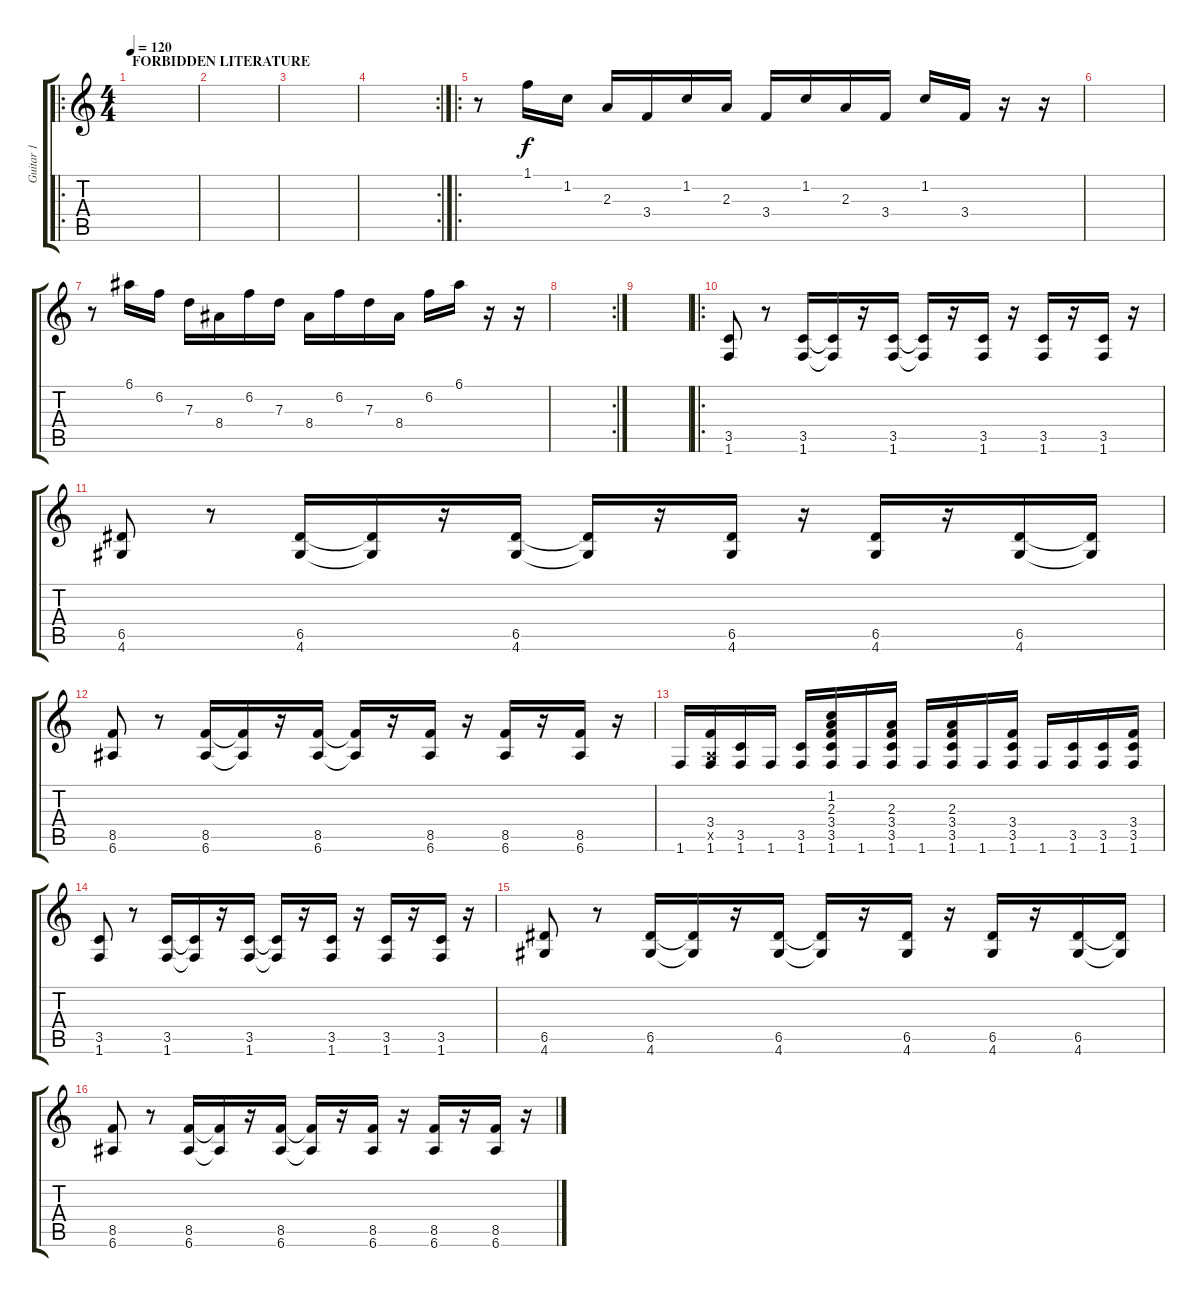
\track ("Guitar 1" "Guitar 1") {instrument distortionguitar}
\staff {score tabs}
\tuning (E4 B3 G3 D3 A2 E2) {hide}
\ro
\ts (4 4)
\section ("" "FORBIDDEN LITERATURE")
\tempo 120
\clef g2
\ks c
|
|
|
\rc 2
|
\ro
r.8{volume 9 balance 0 instrument harpsichord} 1.1.16 1.2.16 2.3.16 3.4.16 1.2.16 2.3.16 3.4.16 1.2.16 2.3.16 3.4.16 1.2.16 3.4.16 r.16 r.16 |
|
r.8{instrument harpsichord} 6.1.16 6.2.16 7.3.16 8.4.16 6.2.16 7.3.16 8.4.16 6.2.16 7.3.16 8.4.16 6.2.16 6.1.16 r.16 r.16 |
\rc 2
|
|
\ro
(3.5 1.6).8{volume 14 balance 16 instrument distortionguitar} r.8 (3.5 1.6).16 (3.5{t} 1.6{t}).16 r.16 (3.5 1.6).16 (3.5{t} 1.6{t}).16 r.16 (3.5 1.6).16 r.16 (3.5 1.6).16 r.16 (3.5 1.6).16 r.16 |
(6.5 4.6).8 r.8 (6.5 4.6).16 (6.5{t} 4.6{t}).16 r.16 (6.5 4.6).16 (6.5{t} 4.6{t}).16 r.16 (6.5 4.6).16 r.16 (6.5 4.6).16 r.16 (6.5 4.6).16 (6.5{t} 4.6{t}).16 |
(8.5 6.6).8 r.8 (8.5 6.6).16 (8.5{t} 6.6{t}).16 r.16 (8.5 6.6).16 (8.5{t} 6.6{t}).16 r.16 (8.5 6.6).16 r.16 (8.5 6.6).16 r.16 (8.5 6.6).16 r.16 |
1.6.16 (3.4 0.5{x} 1.6).16 (3.5 1.6).16 1.6.16 (3.5 1.6).16 (1.2 2.3 3.4 3.5 1.6).16 1.6.16 (2.3 3.4 3.5 1.6).16 1.6.16 (2.3 3.4 3.5 1.6).16 1.6.16 (3.4 3.5 1.6).16 1.6.16 (3.5 1.6).16 (3.5 1.6).16 (3.4 3.5 1.6).16 |
(3.5 1.6).8{volume 14 balance 16 instrument distortionguitar} r.8 (3.5 1.6).16 (3.5{t} 1.6{t}).16 r.16 (3.5 1.6).16 (3.5{t} 1.6{t}).16 r.16 (3.5 1.6).16 r.16 (3.5 1.6).16 r.16 (3.5 1.6).16 r.16 |
(6.5 4.6).8 r.8 (6.5 4.6).16 (6.5{t} 4.6{t}).16 r.16 (6.5 4.6).16 (6.5{t} 4.6{t}).16 r.16 (6.5 4.6).16 r.16 (6.5 4.6).16 r.16 (6.5 4.6).16 (6.5{t} 4.6{t}).16 |
(8.5 6.6).8 r.8 (8.5 6.6).16 (8.5{t} 6.6{t}).16 r.16 (8.5 6.6).16 (8.5{t} 6.6{t}).16 r.16 (8.5 6.6).16 r.16 (8.5 6.6).16 r.16 (8.5 6.6).16 r.16
